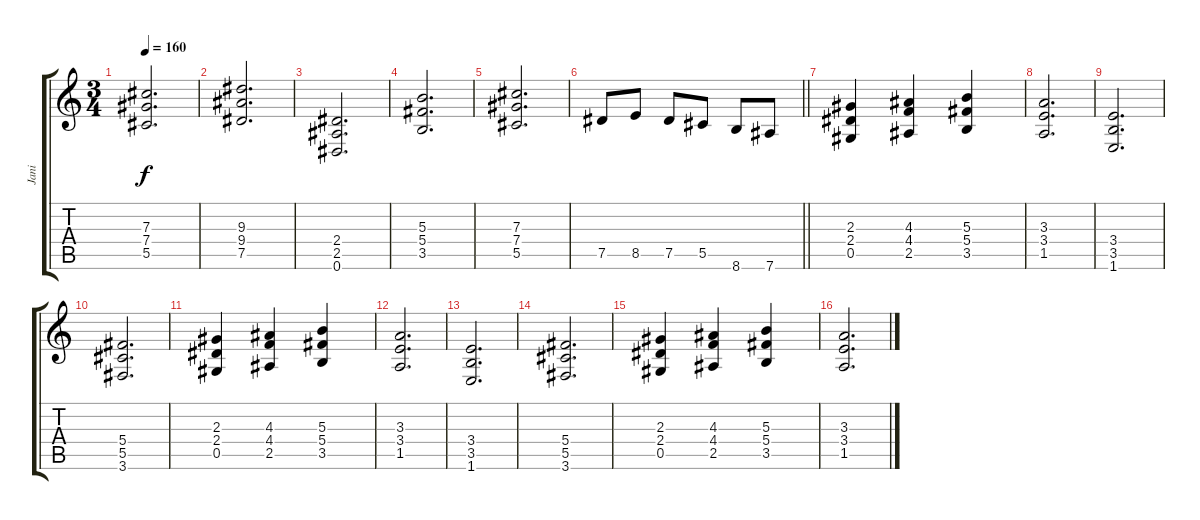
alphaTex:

\track ("Jani" "Jani") {instrument acousticguitarsteel}
\staff {score tabs}
\tuning (Eb4 Bb3 Gb3 Db3 Ab2 Eb2) {hide}
\ts (3 4)
\tempo 160
\clef g2
\ks c
(7.3 7.4 5.5).2{d dy f} |
(9.3 9.4 7.5).2{d} |
(2.4 2.5 0.6).2{d} |
(5.3 5.4 3.5).2{d} |
(7.3 7.4 5.5).2{d} |
\barLineRight lightlight
7.5.8 8.5.8 7.5.8 5.5.8 8.6.8 7.6.8 |
\section ("" "")
(2.3 2.4 0.5).4 (4.3 4.4 2.5).4 (5.3 5.4 3.5).4 |
(3.3 3.4 1.5).2{d} |
(3.4 3.5 1.6).2{d} |
(5.4 5.5 3.6).2{d} |
(2.3 2.4 0.5).4 (4.3 4.4 2.5).4 (5.3 5.4 3.5).4 |
(3.3 3.4 1.5).2{d} |
(3.4 3.5 1.6).2{d} |
(5.4 5.5 3.6).2{d} |
(2.3 2.4 0.5).4 (4.3 4.4 2.5).4 (5.3 5.4 3.5).4 |
(3.3 3.4 1.5).2{d}
